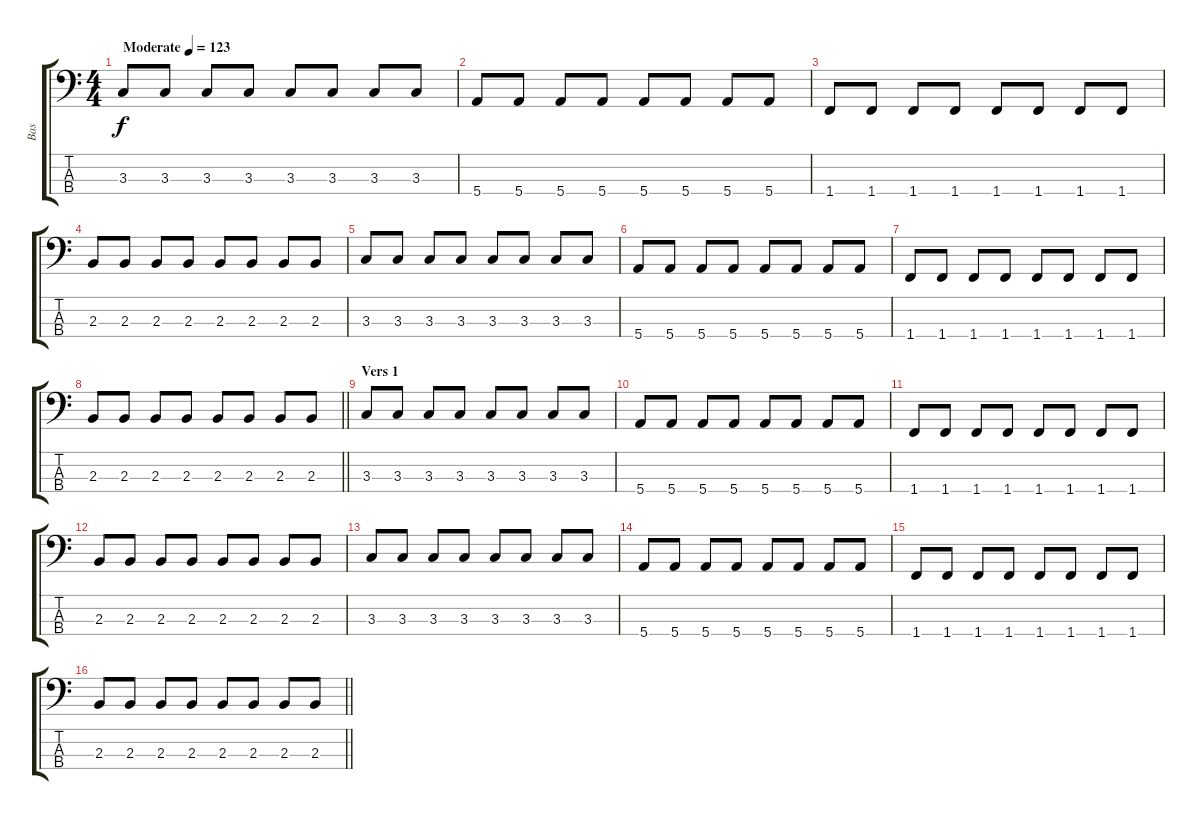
\track ("Bas" "Bas") {instrument electricbassfinger}
\staff {score tabs}
\tuning (G2 D2 A1 E1) {hide}
\ts (4 4)
\tempo (123 "Moderate")
\clef f4
\ks c
3.3.8{dy f instrument electricbassfinger} 3.3.8 3.3.8 3.3.8 3.3.8 3.3.8 3.3.8 3.3.8 |
5.4.8 5.4.8 5.4.8 5.4.8 5.4.8 5.4.8 5.4.8 5.4.8 |
1.4.8 1.4.8 1.4.8 1.4.8 1.4.8 1.4.8 1.4.8 1.4.8 |
2.3.8 2.3.8 2.3.8 2.3.8 2.3.8 2.3.8 2.3.8 2.3.8 |
3.3.8 3.3.8 3.3.8 3.3.8 3.3.8 3.3.8 3.3.8 3.3.8 |
5.4.8 5.4.8 5.4.8 5.4.8 5.4.8 5.4.8 5.4.8 5.4.8 |
1.4.8 1.4.8 1.4.8 1.4.8 1.4.8 1.4.8 1.4.8 1.4.8 |
\barLineRight lightlight
2.3.8 2.3.8 2.3.8 2.3.8 2.3.8 2.3.8 2.3.8 2.3.8 |
\section ("" "Vers 1")
3.3.8 3.3.8 3.3.8 3.3.8 3.3.8 3.3.8 3.3.8 3.3.8 |
5.4.8 5.4.8 5.4.8 5.4.8 5.4.8 5.4.8 5.4.8 5.4.8 |
1.4.8 1.4.8 1.4.8 1.4.8 1.4.8 1.4.8 1.4.8 1.4.8 |
2.3.8 2.3.8 2.3.8 2.3.8 2.3.8 2.3.8 2.3.8 2.3.8 |
3.3.8 3.3.8 3.3.8 3.3.8 3.3.8 3.3.8 3.3.8 3.3.8 |
5.4.8 5.4.8 5.4.8 5.4.8 5.4.8 5.4.8 5.4.8 5.4.8 |
1.4.8 1.4.8 1.4.8 1.4.8 1.4.8 1.4.8 1.4.8 1.4.8 |
\barLineRight lightlight
2.3.8 2.3.8 2.3.8 2.3.8 2.3.8 2.3.8 2.3.8 2.3.8
